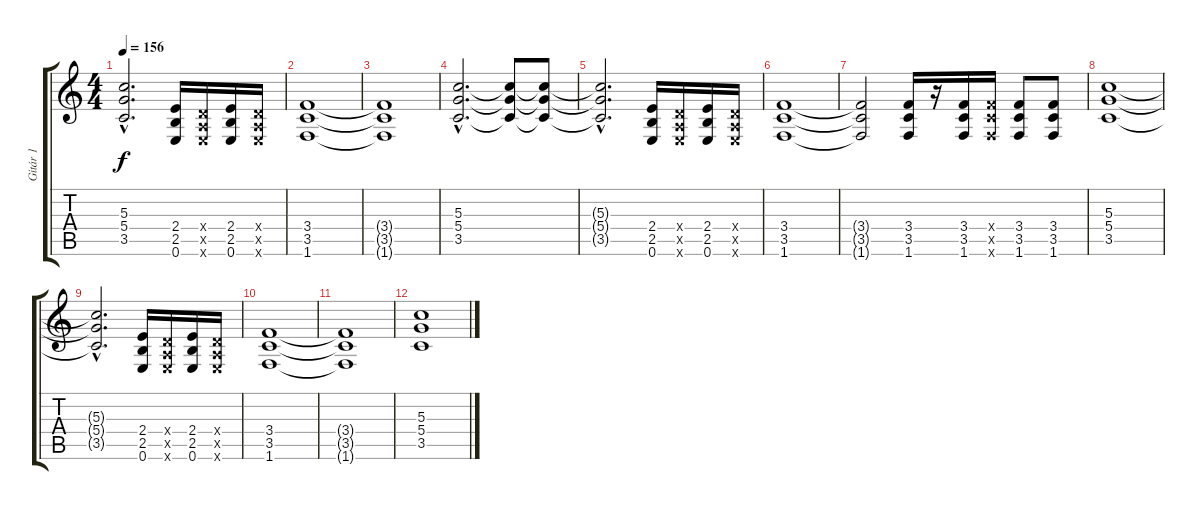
\track ("Gitár 1" "Gitár 1") {instrument distortionguitar}
\staff {score tabs}
\tuning (E4 B3 G3 D3 A2 E2) {hide}
\ts (4 4)
\tempo 156
\clef g2
\ks c
(5.3{hac t} 5.4{hac t} 3.5{hac t}).2{d dy f} (2.4 2.5 0.6).16 (0.4{x} 0.5{x} 0.6{x}).16 (2.4 2.5 0.6).16 (0.4{x} 0.5{x} 0.6{x}).16 |
(3.4 3.5 1.6).1 |
(3.4{t} 3.5{t} 1.6{t}).1 |
(5.3{hac} 5.4{hac} 3.5{hac}).2{d} (5.3{t} 5.4{t} 3.5{t}).8 (5.3{t} 5.4{t} 3.5{t}).8 |
(5.3{hac t} 5.4{hac t} 3.5{hac t}).2{d} (2.4 2.5 0.6).16 (0.4{x} 0.5{x} 0.6{x}).16 (2.4 2.5 0.6).16 (0.4{x} 0.5{x} 0.6{x}).16 |
(3.4 3.5 1.6).1 |
(3.4{t} 3.5{t} 1.6{t}).2 (3.4 3.5 1.6).16 r.16 (3.4 3.5 1.6).16 (3.4{x} 3.5{x} 1.6{x}).16 (3.4 3.5 1.6).8 (3.4 3.5 1.6).8 |
(5.3 5.4 3.5).1 |
(5.3{hac t} 5.4{hac t} 3.5{hac t}).2{d} (2.4 2.5 0.6).16 (0.4{x} 0.5{x} 0.6{x}).16 (2.4 2.5 0.6).16 (0.4{x} 0.5{x} 0.6{x}).16 |
(3.4 3.5 1.6).1 |
(3.4{t} 3.5{t} 1.6{t}).1 |
(5.3 5.4 3.5).1
